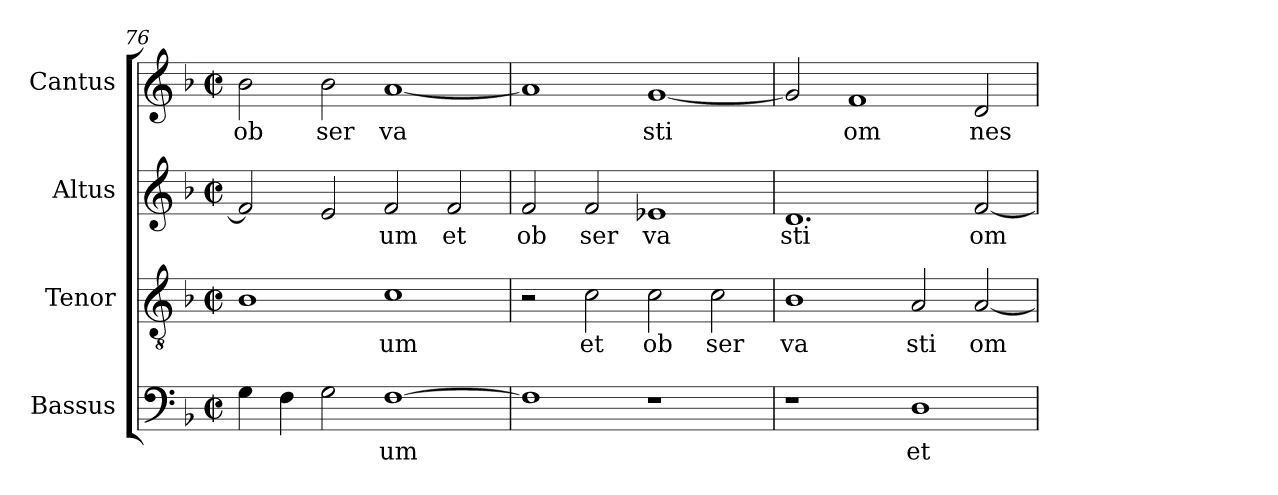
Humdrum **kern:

**kern	**text	**kern	**text	**kern	**text	**kern	**text
*part4	*part4	*part3	*part3	*part2	*part2	*part1	*part1
*staff4	*staff4	*staff3	*staff3	*staff2	*staff2	*staff1	*staff1
*I"Bassus	*	*I"Tenor	*	*I"Altus	*	*I"Cantus	*
*clefF4	*	*clefGv2	*	*clefG2	*	*clefG2	*
*k[b-]	*	*k[b-]	*	*k[b-]	*	*k[b-]	*
*F:	*	*F:	*	*F:	*	*F:	*
*M2/2	*	*M2/2	*	*M2/2	*	*M2/2	*
*met(c|)	*	*met(c|)	*	*met(c|)	*	*met(c|)	*
=76	=76	=76	=76	=76	=76	=76	=76
!	!	!	!	!	!	!	!LO:LY:b:cj
4G\	.	1B-	.	2f/]	.	2b-\	ob
4F\	.	.	.	.	.	.	.
!	!	!	!	!	!	!	!LO:LY:b:cj
2G\	.	.	.	2e/	.	2b-\	ser
!	!LO:LY:b:cj	!	!LO:LY:b:cj	!	!LO:LY:b:cj	!	!LO:LY:b:cj
[>1F	um	1c	um	2f/	um	[<1a	va
!	!	!	!	!	!LO:LY:b:cj	!	!
.	.	.	.	2f/	et	.	.
=77	=77	=77	=77	=77	=77	=77	=77
!	!	!	!	!	!LO:LY:b:cj	!	!
1F]	.	2r	.	2f/	ob	1a]	.
!	!	!	!LO:LY:b:cj	!	!LO:LY:b:cj	!	!
.	.	2c\	et	2f/	ser	.	.
!	!	!	!LO:LY:b:cj	!	!LO:LY:b:cj	!	!LO:LY:b:cj
1r	.	2c\	ob	1e-X	va	[<1g	sti
!	!	!	!LO:LY:b:cj	!	!	!	!
.	.	2c\	ser	.	.	.	.
=78	=78	=78	=78	=78	=78	=78	=78
!	!	!	!LO:LY:b:cj	!	!LO:LY:b:cj	!	!
1r	.	1B-	va	1.d	sti	2g/]	.
!	!	!	!	!	!	!	!LO:LY:b:cj
.	.	.	.	.	.	1f	om
!	!LO:LY:b:cj	!	!LO:LY:b:cj	!	!	!	!
1D	et	2A/	sti	.	.	.	.
!	!	!	!LO:LY:b	!	!LO:LY:b	!	!LO:LY:b:cj
.	.	[<2A/	om	[<2f/	om	2d/	nes
=	=	=	=	=	=	=	=
*-	*-	*-	*-	*-	*-	*-	*-
